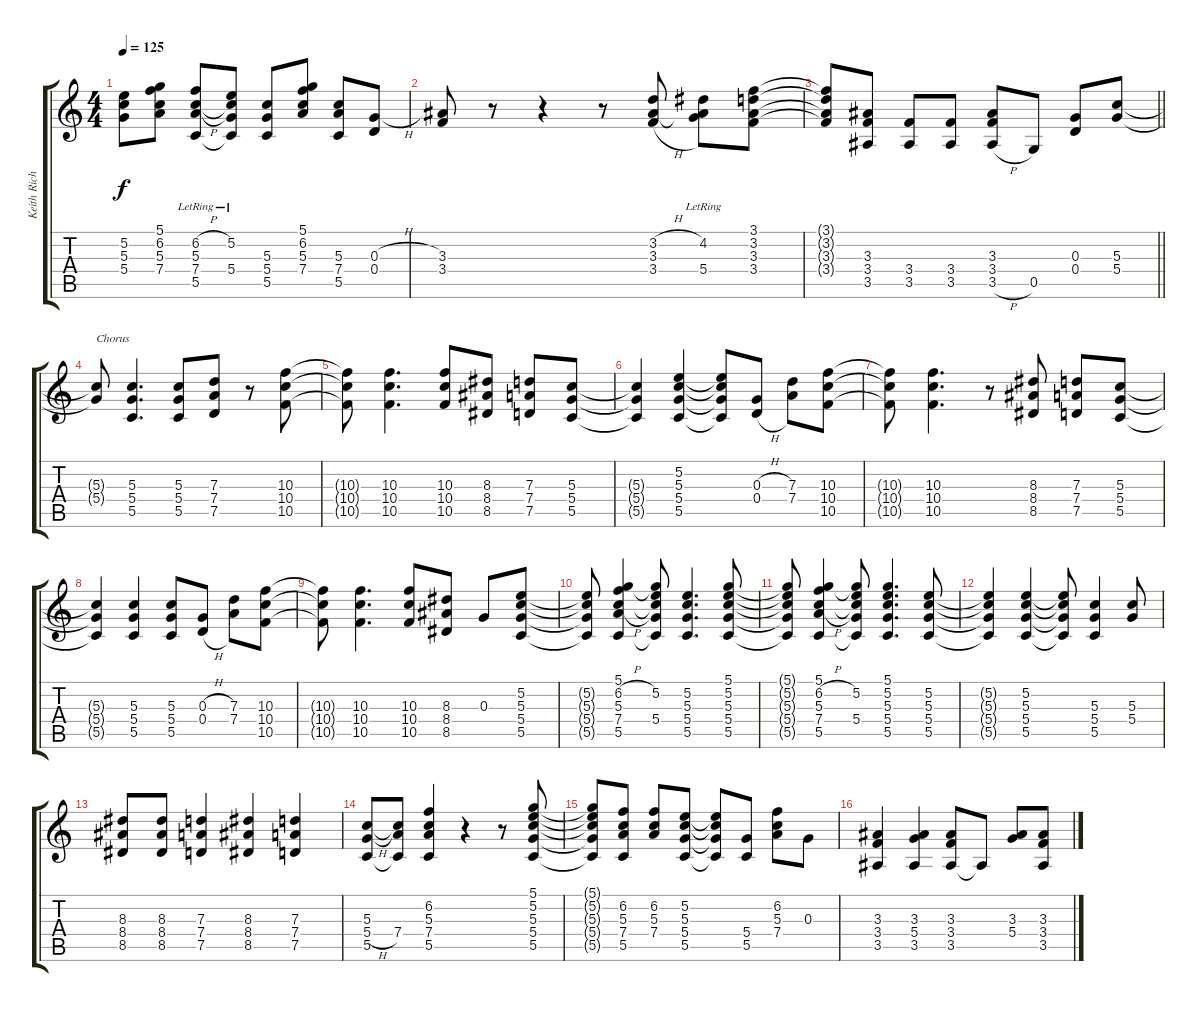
\track ("Keith Richards" "Keith Rich") {instrument electricguitarjazz}
\staff {score tabs}
\tuning (D4 B3 G3 D3 G2 D2) {hide}
\ts (4 4)
\tempo 125
\clef g2
\ks c
(5.2{t} 5.3{t} 5.4{t}).8{dy f} (5.1 6.2 5.3 7.4).8 (6.2{h} 5.3{lr} 7.4{h} 5.5{lr}).8 (5.2{lr} 5.3{t} 5.4{lr} 5.5{t}).8 (5.3 5.4 5.5).8 (5.1 6.2 5.3 7.4).8 (5.3 7.4 5.5).8 (0.3{h} 0.4).8 |
(3.3 3.4).8 r.8 r.4 r.8 (3.2{h} 3.3 3.4{h}).8 (4.2{lr} 3.3{t} 5.4{lr}).8 (3.1 3.2 3.3 3.4).8 |
\barLineRight lightlight
(3.1{t} 3.2{t} 3.3{t} 3.4{t}).8 (3.3 3.4 3.5).8 (3.4 3.5).8 (3.4 3.5).8 (3.3 3.4 3.5{h}).8 0.5.8 (0.3 0.4).8 (5.3 5.4).8 |
(5.3{t} 5.4{t}).8{txt "Chorus"} (5.3 5.4 5.5).4{d} (5.3 5.4 5.5).8 (7.3 7.4 7.5).8 r.8 (10.3 10.4 10.5).8 |
(10.3{t} 10.4{t} 10.5{t}).8 (10.3 10.4 10.5).4{d} (10.3 10.4 10.5).8 (8.3 8.4 8.5).8 (7.3 7.4 7.5).8 (5.3 5.4 5.5).8 |
(5.3{t} 5.4{t} 5.5{t}).4 (5.2 5.3 5.4 5.5).4 (5.2{t} 5.3{t} 5.4{t} 5.5{t}).8 (0.3{h} 0.4{h}).8 (7.3 7.4).8 (10.3 10.4 10.5).8 |
(10.3{t} 10.4{t} 10.5{t}).8 (10.3 10.4 10.5).4{d} r.8 (8.3 8.4 8.5).8 (7.3 7.4 7.5).8 (5.3 5.4 5.5).8 |
(5.3{t} 5.4{t} 5.5{t}).4 (5.3 5.4 5.5).4 (5.3 5.4 5.5).8 (0.3{h} 0.4{h}).8 (7.3 7.4).8 (10.3 10.4 10.5).8 |
(10.3{t} 10.4{t} 10.5{t}).8 (10.3 10.4 10.5).4{d} (10.3 10.4 10.5).8 (8.3 8.4 8.5).8 0.3.8 (5.2 5.3 5.4 5.5).8 |
(5.2{t} 5.3{t} 5.4{t} 5.5{t}).8 (5.1 6.2{h} 5.3 7.4{h} 5.5).4 (5.1{t} 5.2 5.3{t} 5.4 5.5{t}).8 (5.2 5.3 5.4 5.5).4{d} (5.1 5.2 5.3 5.4 5.5).8 |
(5.1{t} 5.2{t} 5.3{t} 5.4{t} 5.5{t}).8 (5.1 6.2{h} 5.3 7.4{h} 5.5).4 (5.1{t} 5.2 5.3{t} 5.4 5.5{t}).8 (5.1 5.2 5.3 5.4 5.5).4{d} (5.2 5.3 5.4 5.5).8 |
(5.2{t} 5.3{t} 5.4{t} 5.5{t}).4 (5.2 5.3 5.4 5.5).4 (5.2{t} 5.3{t} 5.4{t} 5.5{t}).8 (5.3 5.4 5.5).4 (5.3 5.4).8 |
(8.3 8.4 8.5).8 (8.3 8.4 8.5).8 (7.3 7.4 7.5).4 (8.3 8.4 8.5).4 (7.3 7.4 7.5).4 |
(5.3 5.4{h} 5.5).8 (5.3{t} 7.4 5.5{t}).8 (6.2 5.3 7.4 5.5).4 r.4 r.8 (5.1 5.2 5.3 5.4 5.5).8 |
(5.1{t} 5.2{t} 5.3{t} 5.4{t} 5.5{t}).8 (6.2 5.3 7.4 5.5).8 (6.2 5.3 7.4).8 (5.2 5.3 5.4 5.5).8 (5.2{t} 5.3{t} 5.4{t} 5.5{t}).8 (5.4 5.5).8 (6.2 5.3 7.4).8 0.3.8 |
(3.3 3.4 3.5).4 (3.3 5.4 3.5).4 (3.3 3.4 3.5).8 3.5{t}.8 (3.3 5.4).8 (3.3 3.4 3.5).8
